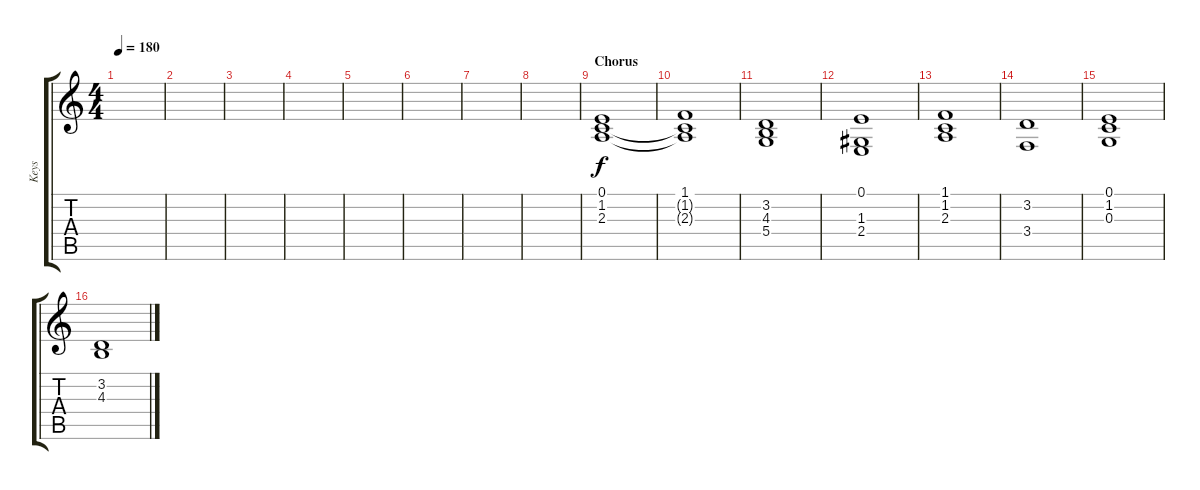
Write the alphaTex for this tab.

\track ("Keys" "Keys") {instrument choiraahs}
\staff {score tabs}
\tuning (E4 B3 G3 D3 A2 E2) {hide}
\ts (4 4)
\tempo 180
\clef g2
\ks c
|
|
|
|
|
|
|
|
\section ("" "Chorus")
(0.1 1.2 2.3).1 |
(1.1 1.2{t} 2.3{t}).1 |
(3.2 4.3 5.4).1 |
(0.1 1.3 2.4).1 |
(1.1 1.2 2.3).1 |
(3.2 3.4).1 |
(0.1 1.2 0.3).1 |
(3.2 4.3).1
